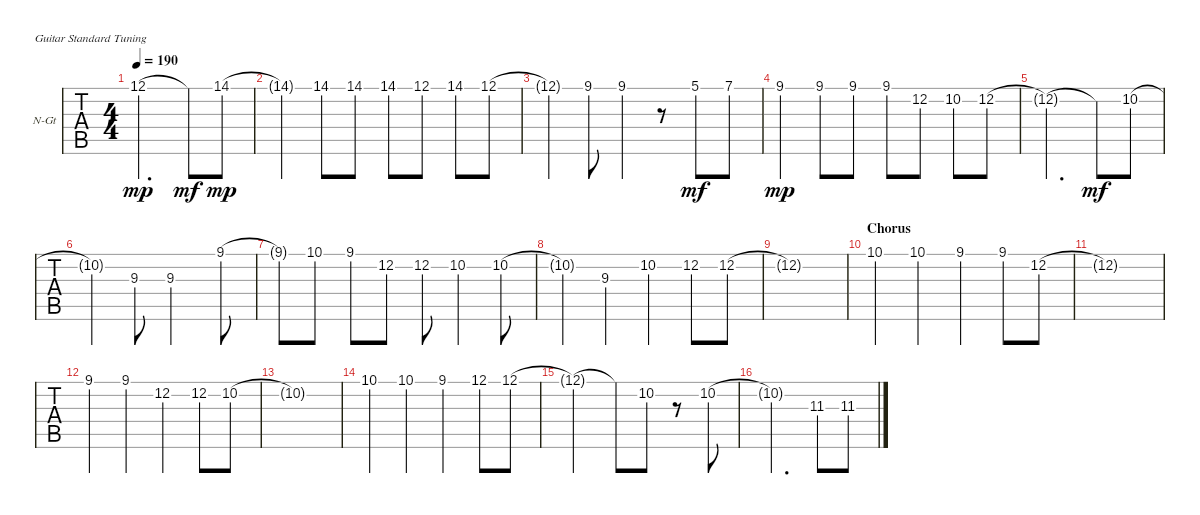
\defaultSystemsLayout 4
\bracketExtendMode groupsimilarinstruments
\firstSystemTrackNameOrientation horizontal
\otherSystemsTrackNameOrientation horizontal
\track ("Vocals" "N-Gt") {instrument acousticguitarnylon}
\staff {tabs}
\tuning (E4 B3 G3 D3 A2 E2)
\ts (4 4)
\tempo 190
\clef g2
\ks c
12.1{t}.2{d dy mp} 12.1{t}.8{dy mf} 14.1.8{dy mp} |
14.1{t}.4 14.1.8 14.1.8 14.1.8 12.1.8 14.1.8 12.1.8 |
12.1{t}.4 9.1.8 9.1.4 r.8 5.1.8{dy mf} 7.1.8 |
9.1.4{dy mp} 9.1.8 9.1.8 9.1.8 12.2.8 10.2.8 12.2.8 |
12.2{t}.2{d} 12.2{t}.8{dy mf} 10.2.8 |
10.2{t}.4 9.3.8 9.3.2 9.1.8 |
9.1{t}.8 10.1.8 9.1.8 12.2.8 12.2.8 10.2.4 10.2.8 |
10.2{t}.4 9.3.4 10.2.4 12.2.8 12.2.8 |
12.2{t}.1 |
\section ("" "Chorus")
10.1.4 10.1.4 9.1.4 9.1.8 12.2.8 |
12.2{t}.1 |
9.1.4 9.1.4 12.2.4 12.2.8 10.2.8 |
10.2{t}.1 |
10.1.4 10.1.4 9.1.4 12.1.8 12.1.8 |
12.1{t}.2 12.1{t}.8 10.2.8 r.8 10.2.8 |
10.2{t}.2{d} 11.3.8 11.3.8
